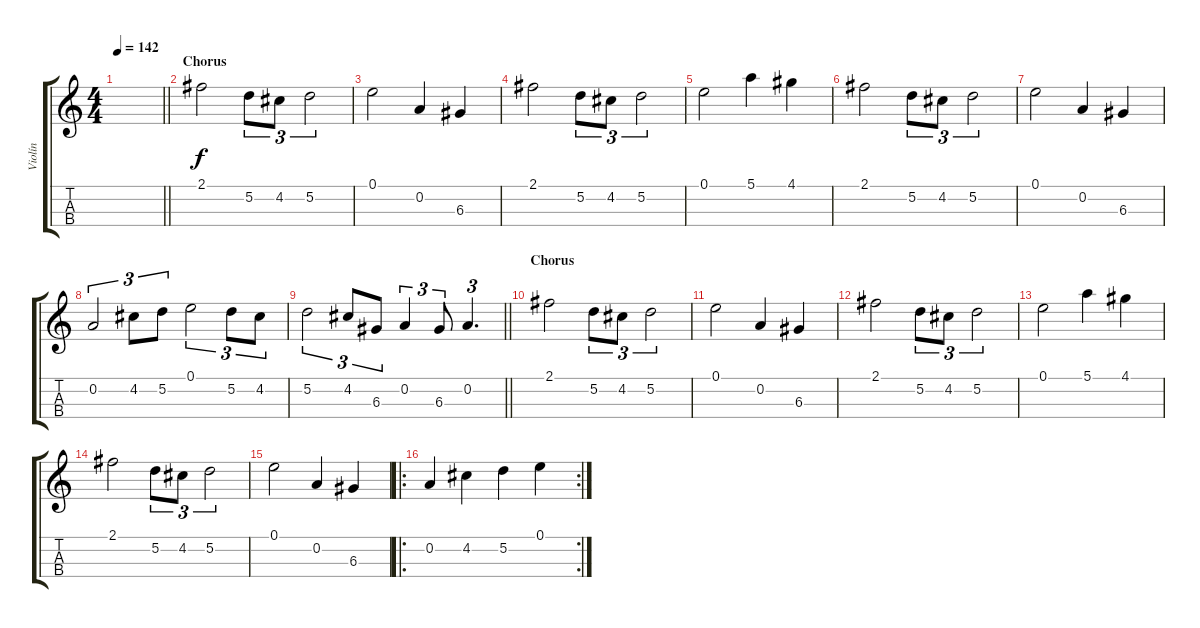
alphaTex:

\track ("Violín" "Violín") {instrument violin}
\staff {score tabs}
\tuning (E5 A4 D4 G3) {hide}
\ts (4 4)
\tempo 142
\clef g2
\barLineRight lightlight
\ks c
|
\section ("" "Chorus")
2.1.2 5.2.8{tu (3 2)} 4.2.8{tu (3 2)} 5.2.2{tu (3 2)} |
0.1.2 0.2.4 6.3.4 |
2.1.2 5.2.8{tu (3 2)} 4.2.8{tu (3 2)} 5.2.2{tu (3 2)} |
0.1.2 5.1.4 4.1.4 |
2.1.2 5.2.8{tu (3 2)} 4.2.8{tu (3 2)} 5.2.2{tu (3 2)} |
0.1.2 0.2.4 6.3.4 |
0.2.2{tu (3 2)} 4.2.8{tu (3 2)} 5.2.8{tu (3 2)} 0.1.2{tu (3 2)} 5.2.8{tu (3 2)} 4.2.8{tu (3 2)} |
\barLineRight lightlight
5.2.2{tu (3 2)} 4.2.8{tu (3 2)} 6.3.8{tu (3 2)} 0.2.4{tu (3 2)} 6.3.8{tu (3 2)} 0.2.4{d tu (3 2)} |
\section ("" "Chorus")
2.1.2 5.2.8{tu (3 2)} 4.2.8{tu (3 2)} 5.2.2{tu (3 2)} |
0.1.2 0.2.4 6.3.4 |
2.1.2 5.2.8{tu (3 2)} 4.2.8{tu (3 2)} 5.2.2{tu (3 2)} |
0.1.2 5.1.4 4.1.4 |
2.1.2 5.2.8{tu (3 2)} 4.2.8{tu (3 2)} 5.2.2{tu (3 2)} |
0.1.2 0.2.4 6.3.4 |
\ro
\rc 2
0.2.4 4.2.4 5.2.4 0.1.4
